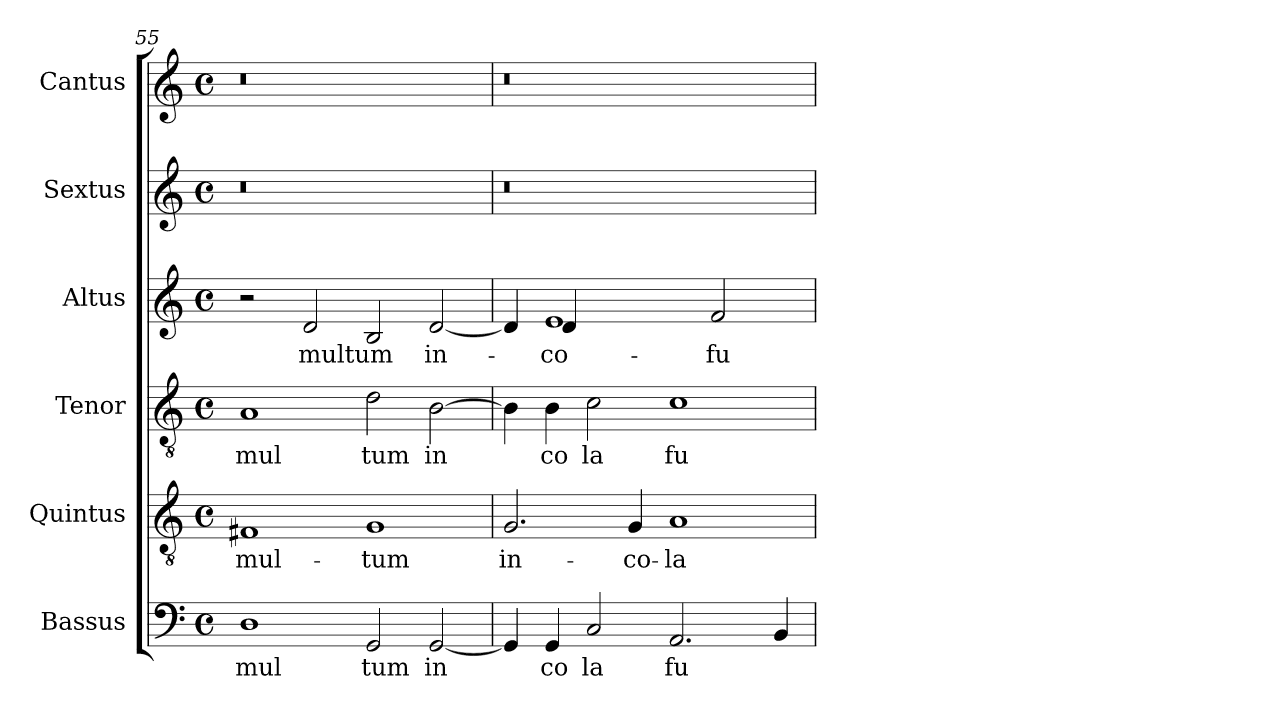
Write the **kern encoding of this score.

**kern	**text	**kern	**text	**kern	**text	**kern	**text	**kern	**kern
*part6	*part6	*part5	*part5	*part4	*part4	*part3	*part3	*part2	*part1
*staff6	*staff6	*staff5	*staff5	*staff4	*staff4	*staff3	*staff3	*staff2	*staff1
*I"Bassus	*	*I"Quintus	*	*I"Tenor	*	*I"Altus	*	*I"Sextus	*I"Cantus
*clefF4	*	*clefGv2	*	*clefGv2	*	*clefG2	*	*clefG2	*clefG2
*M4/4	*	*M4/4	*	*M4/4	*	*M4/4	*	*M4/4	*M4/4
*met(c)	*	*met(c)	*	*met(c)	*	*met(c)	*	*met(c)	*met(c)
=55	=55	=55	=55	=55	=55	=55	=55	=55	=55
!	!LO:LY:b:cj	!	!LO:LY:b:cj	!	!LO:LY:b:cj	!	!	!	!
1D	mul	1F#X	mul-	1A	mul	2r	.	0r	0r
!	!	!	!	!	!	!	!LO:LY:b	!	!
.	.	.	.	.	.	2d/	multum	.	.
!	!LO:LY:b:cj	!	!LO:LY:b:cj	!	!LO:LY:b:cj	!	!	!	!
2GG/	tum	1G	-tum	2d\	tum	2B/	.	.	.
!	!LO:LY:b:cj	!	!	!	!LO:LY:b:cj	!	!LO:LY:b:cj	!	!
[<2GG/	in	.	.	[>2B\	in	[<2d/	in-	.	.
=56	=56	=56	=56	=56	=56	=56	=56	=56	=56
!	!	!	!LO:LY:b:cj	!	!	!	!	!	!
*	*	*	*	*	*	*^	*	*	*
4GG/]	.	2.G/	in-	4B\]	.	4d/]	4ryy	.	0r	0r
!	!LO:LY:b:cj	!	!	!	!LO:LY:b:cj	!	!	!LO:LY:b:cj	!	!
!	!	!	!	!	!	!	!	!LO:LY:b:cj	!	!
4GG/	co	.	.	4B\	co	1e	4d/	-co-	.	.
!	!LO:LY:b:cj	!	!	!	!LO:LY:b:cj	!	!	!	!	!
2C/	la	.	.	2c\	la	.	4ryy	.	.	.
!	!	!	!LO:LY:b:cj	!	!	!	!	!	!	!
.	.	4G/	-co-	.	.	.	1ryy	.	.	.
!	!LO:LY:b:cj	!	!LO:LY:b:cj	!	!LO:LY:b:cj	!	!	!	!	!
2.AA/	fu	1A	-la	1c	fu	.	.	.	.	.
!	!	!	!	!	!	!	!	!LO:LY:b:cj	!	!
.	.	.	.	.	.	2f/	.	fu-	.	.
4BB/	.	.	.	.	.	4ryy	4ryy	.	.	.
*	*	*	*	*	*	*v	*v	*	*	*
=	=	=	=	=	=	=	=	=	=
*-	*-	*-	*-	*-	*-	*-	*-	*-	*-
